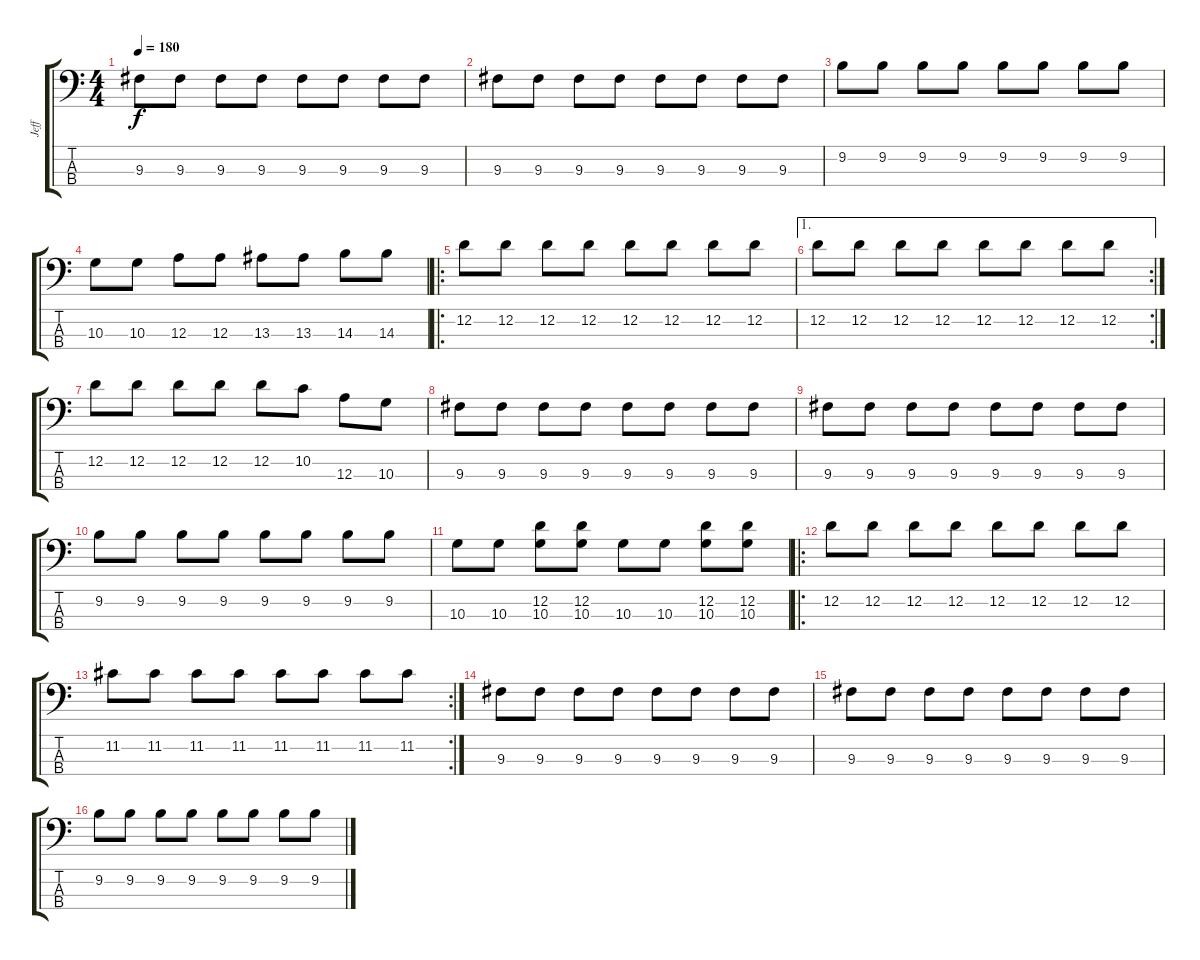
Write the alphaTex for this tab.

\track ("Jeff" "Jeff") {instrument electricbassfinger}
\staff {score tabs}
\tuning (G2 D2 A1 E1) {hide}
\ts (4 4)
\tempo 180
\clef f4
\ks c
9.3.8{dy f} 9.3.8 9.3.8 9.3.8 9.3.8 9.3.8 9.3.8 9.3.8 |
9.3.8 9.3.8 9.3.8 9.3.8 9.3.8 9.3.8 9.3.8 9.3.8 |
9.2.8 9.2.8 9.2.8 9.2.8 9.2.8 9.2.8 9.2.8 9.2.8 |
10.3.8 10.3.8 12.3.8 12.3.8 13.3.8 13.3.8 14.3.8 14.3.8 |
\ro
12.2.8 12.2.8 12.2.8 12.2.8 12.2.8 12.2.8 12.2.8 12.2.8 |
\ae 1
\rc 2
12.2.8 12.2.8 12.2.8 12.2.8 12.2.8 12.2.8 12.2.8 12.2.8 |
12.2.8 12.2.8 12.2.8 12.2.8 12.2.8 10.2.8 12.3.8 10.3.8 |
9.3.8 9.3.8 9.3.8 9.3.8 9.3.8 9.3.8 9.3.8 9.3.8 |
9.3.8 9.3.8 9.3.8 9.3.8 9.3.8 9.3.8 9.3.8 9.3.8 |
9.2.8 9.2.8 9.2.8 9.2.8 9.2.8 9.2.8 9.2.8 9.2.8 |
10.3.8 10.3.8 (12.2 10.3).8 (12.2 10.3).8 10.3.8 10.3.8 (12.2 10.3).8 (12.2 10.3).8 |
\ro
12.2.8 12.2.8 12.2.8 12.2.8 12.2.8 12.2.8 12.2.8 12.2.8 |
\rc 2
11.2.8 11.2.8 11.2.8 11.2.8 11.2.8 11.2.8 11.2.8 11.2.8 |
9.3.8 9.3.8 9.3.8 9.3.8 9.3.8 9.3.8 9.3.8 9.3.8 |
9.3.8 9.3.8 9.3.8 9.3.8 9.3.8 9.3.8 9.3.8 9.3.8 |
9.2.8 9.2.8 9.2.8 9.2.8 9.2.8 9.2.8 9.2.8 9.2.8
